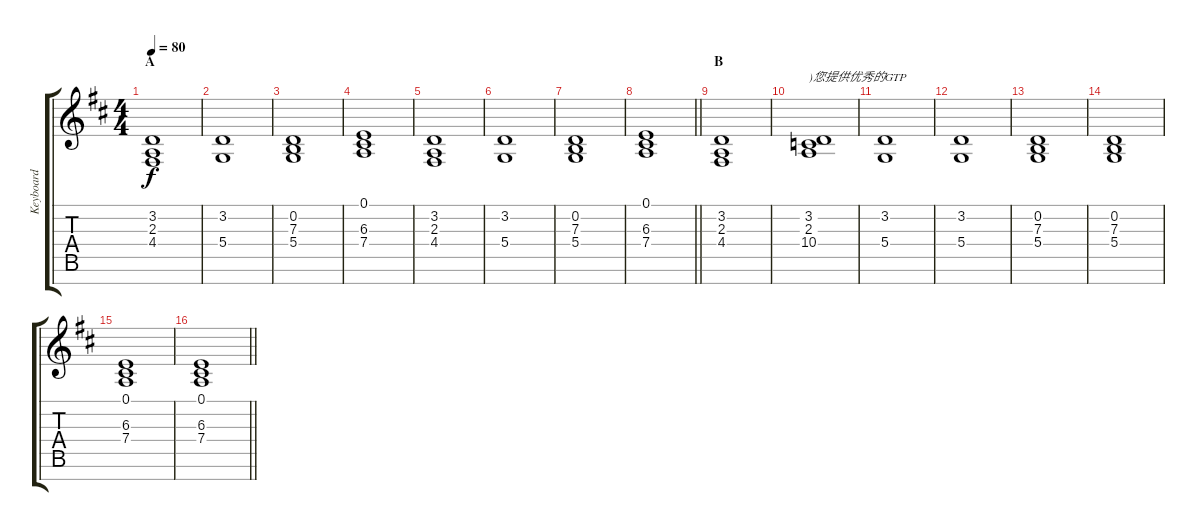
\track ("Keyboard" "Keyboard") {instrument stringensemble1}
\staff {score tabs}
\tuning (E4 B3 G3 D3 A2 E2 B1) {hide}
\ts (4 4)
\section ("" "A")
\tempo 80
\clef g2
\ks d
(3.2 2.3 4.4).1{dy f} |
(3.2 5.4).1 |
(0.2 7.3 5.4).1 |
(0.1 6.3 7.4).1 |
(3.2 2.3 4.4).1 |
(3.2 5.4).1 |
(0.2 7.3 5.4).1 |
\barLineRight lightlight
(0.1 6.3 7.4).1 |
\section ("" "B")
(3.2 2.3 4.4).1 |
(3.2 2.3 10.4).1{txt ")您提供优秀的GTP"} |
(3.2 5.4).1 |
(3.2 5.4).1 |
(0.2 7.3 5.4).1 |
(0.2 7.3 5.4).1 |
(0.1 6.3 7.4).1 |
\barLineRight lightlight
(0.1 6.3 7.4).1
